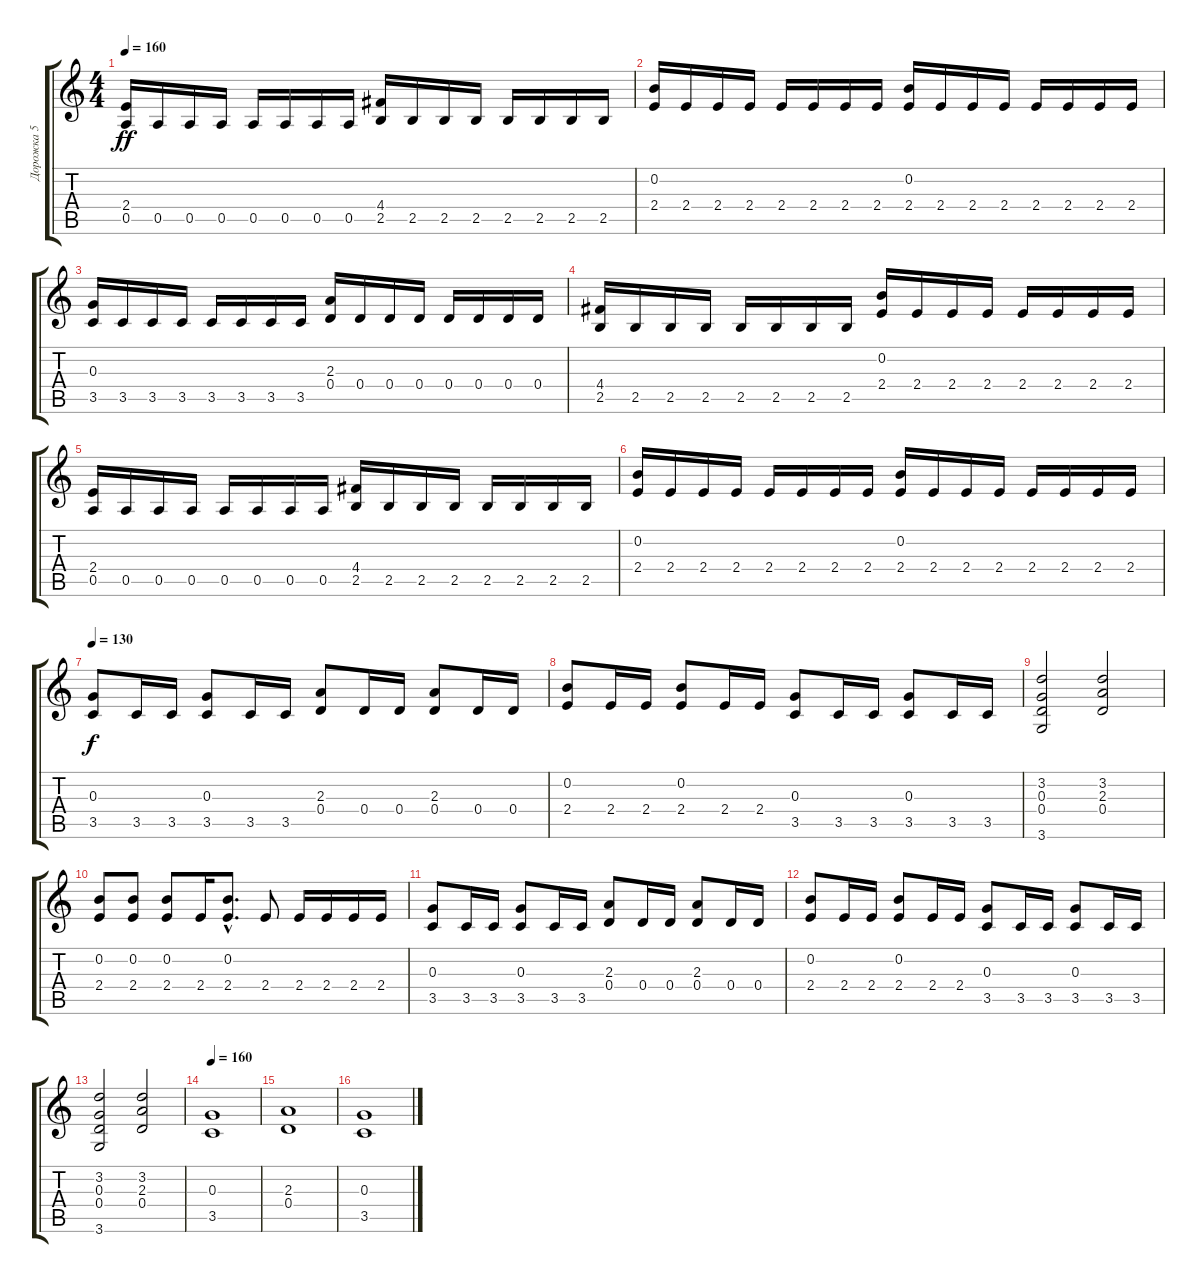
\track ("Дорожка 5" "Дорожка 5") {instrument distortionguitar}
\staff {score tabs}
\tuning (E4 B3 G3 D3 A2 E2) {hide}
\ts (4 4)
\tempo 160
\clef g2
\ks c
(2.4 0.5).16{dy ff} 0.5.16 0.5.16 0.5.16 0.5.16 0.5.16 0.5.16 0.5.16 (4.4 2.5).16 2.5.16 2.5.16 2.5.16 2.5.16 2.5.16 2.5.16 2.5.16 |
(0.2 2.4).16 2.4.16 2.4.16 2.4.16 2.4.16 2.4.16 2.4.16 2.4.16 (0.2 2.4).16 2.4.16 2.4.16 2.4.16 2.4.16 2.4.16 2.4.16 2.4.16 |
(0.3 3.5).16 3.5.16 3.5.16 3.5.16 3.5.16 3.5.16 3.5.16 3.5.16 (2.3 0.4).16 0.4.16 0.4.16 0.4.16 0.4.16 0.4.16 0.4.16 0.4.16 |
(4.4 2.5).16 2.5.16 2.5.16 2.5.16 2.5.16 2.5.16 2.5.16 2.5.16 (0.2 2.4).16 2.4.16 2.4.16 2.4.16 2.4.16 2.4.16 2.4.16 2.4.16 |
(2.4 0.5).16 0.5.16 0.5.16 0.5.16 0.5.16 0.5.16 0.5.16 0.5.16 (4.4 2.5).16 2.5.16 2.5.16 2.5.16 2.5.16 2.5.16 2.5.16 2.5.16 |
(0.2 2.4).16 2.4.16 2.4.16 2.4.16 2.4.16 2.4.16 2.4.16 2.4.16 (0.2 2.4).16 2.4.16 2.4.16 2.4.16 2.4.16 2.4.16 2.4.16 2.4.16 |
\tempo 130
(0.3 3.5).8{dy f} 3.5.16 3.5.16 (0.3 3.5).8 3.5.16 3.5.16 (2.3 0.4).8 0.4.16 0.4.16 (2.3 0.4).8 0.4.16 0.4.16 |
(0.2 2.4).8 2.4.16 2.4.16 (0.2 2.4).8 2.4.16 2.4.16 (0.3 3.5).8 3.5.16 3.5.16 (0.3 3.5).8 3.5.16 3.5.16 |
(3.2 0.3 0.4 3.6).2 (3.2 2.3 0.4).2 |
(0.2 2.4).8 (0.2 2.4).8 (0.2 2.4).8 2.4.16 (0.2{hac} 2.4{hac}).8{d} 2.4.8 2.4.16 2.4.16 2.4.16 2.4.16 |
(0.3 3.5).8 3.5.16 3.5.16 (0.3 3.5).8 3.5.16 3.5.16 (2.3 0.4).8 0.4.16 0.4.16 (2.3 0.4).8 0.4.16 0.4.16 |
(0.2 2.4).8 2.4.16 2.4.16 (0.2 2.4).8 2.4.16 2.4.16 (0.3 3.5).8 3.5.16 3.5.16 (0.3 3.5).8 3.5.16 3.5.16 |
(3.2 0.3 0.4 3.6).2 (3.2 2.3 0.4).2 |
\tempo 160
(0.3 3.5).1 |
(2.3 0.4).1 |
(0.3 3.5).1
